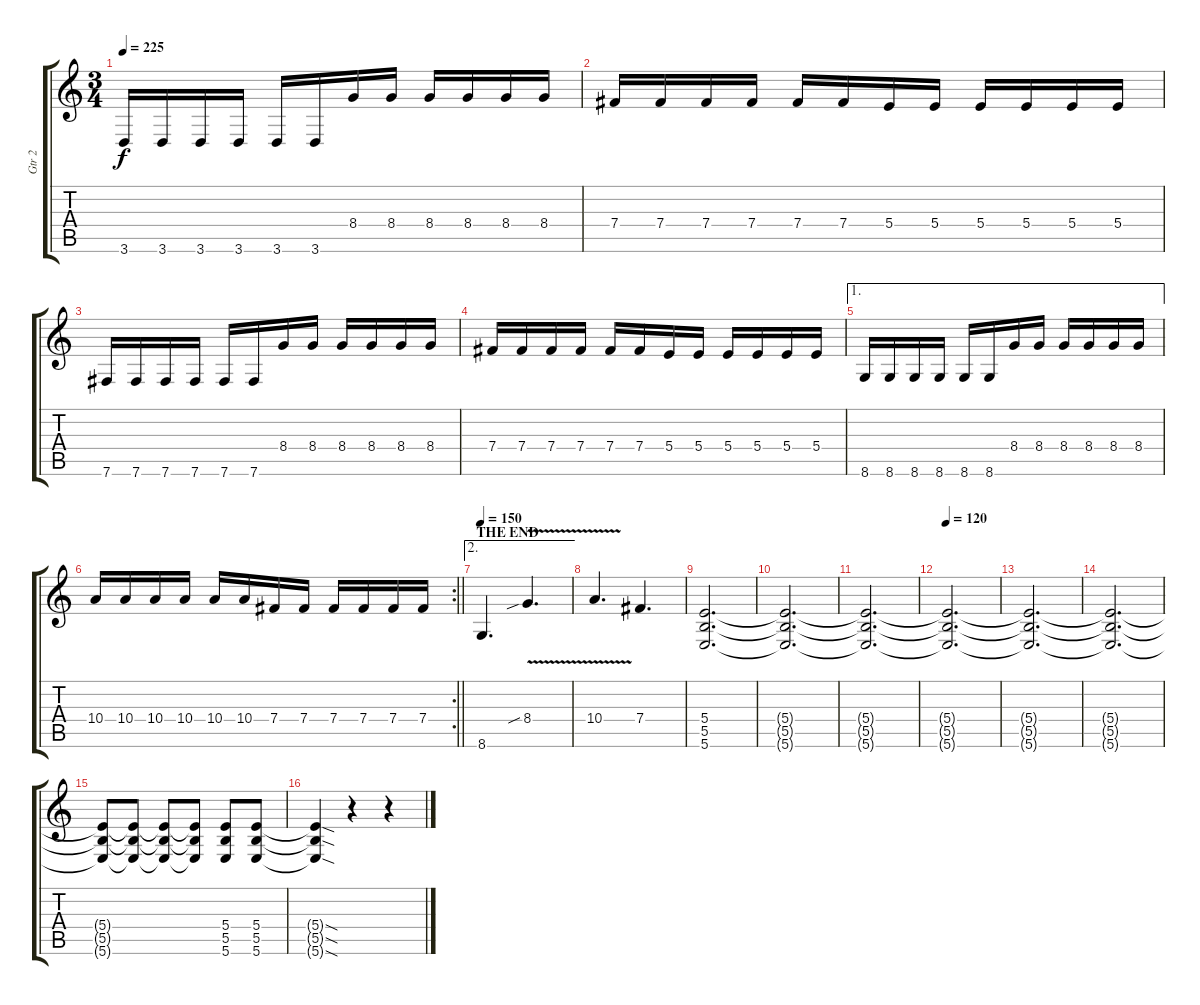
\track ("Gtr 2" "Gtr 2") {instrument distortionguitar}
\staff {score tabs}
\tuning (Db4 Ab3 E3 B2 Gb2 B1) {hide}
\ts (3 4)
\tempo 225
\clef g2
\ks c
3.6.16{dy f} 3.6.16 3.6.16 3.6.16 3.6.16 3.6.16 8.4.16 8.4.16 8.4.16 8.4.16 8.4.16 8.4.16 |
7.4.16 7.4.16 7.4.16 7.4.16 7.4.16 7.4.16 5.4.16 5.4.16 5.4.16 5.4.16 5.4.16 5.4.16 |
7.6.16 7.6.16 7.6.16 7.6.16 7.6.16 7.6.16 8.4.16 8.4.16 8.4.16 8.4.16 8.4.16 8.4.16 |
7.4.16 7.4.16 7.4.16 7.4.16 7.4.16 7.4.16 5.4.16 5.4.16 5.4.16 5.4.16 5.4.16 5.4.16 |
\ae 1
8.6.16 8.6.16 8.6.16 8.6.16 8.6.16 8.6.16 8.4.16 8.4.16 8.4.16 8.4.16 8.4.16 8.4.16 |
\rc 2
\barLineRight lightlight
10.4.16 10.4.16 10.4.16 10.4.16 10.4.16 10.4.16 7.4.16 7.4.16 7.4.16 7.4.16 7.4.16 7.4.16 |
\ae 2
\section ("" "THE END")
\tempo 150
8.6.4{d} 8.4{v sib}.4{d} |
10.4{v}.4{d} 7.4.4{d} |
(5.4 5.5 5.6).2{d} |
(5.4{t} 5.5{t} 5.6{t}).2{d} |
(5.4{t} 5.5{t} 5.6{t}).2{d} |
\tempo 120
(5.4{t} 5.5{t} 5.6{t}).2{d} |
(5.4{t} 5.5{t} 5.6{t}).2{d} |
(5.4{t} 5.5{t} 5.6{t}).2{d} |
(5.4{t} 5.5{t} 5.6{t}).8 (5.4{t} 5.5{t} 5.6{t}).8 (5.4{t} 5.5{t} 5.6{t}).8 (5.4{t} 5.5{t} 5.6{t}).8 (5.4 5.5 5.6).8 (5.4 5.5 5.6).8 |
(5.4{sod t} 5.5{sod t} 5.6{sod t}).4 r.4 r.4
